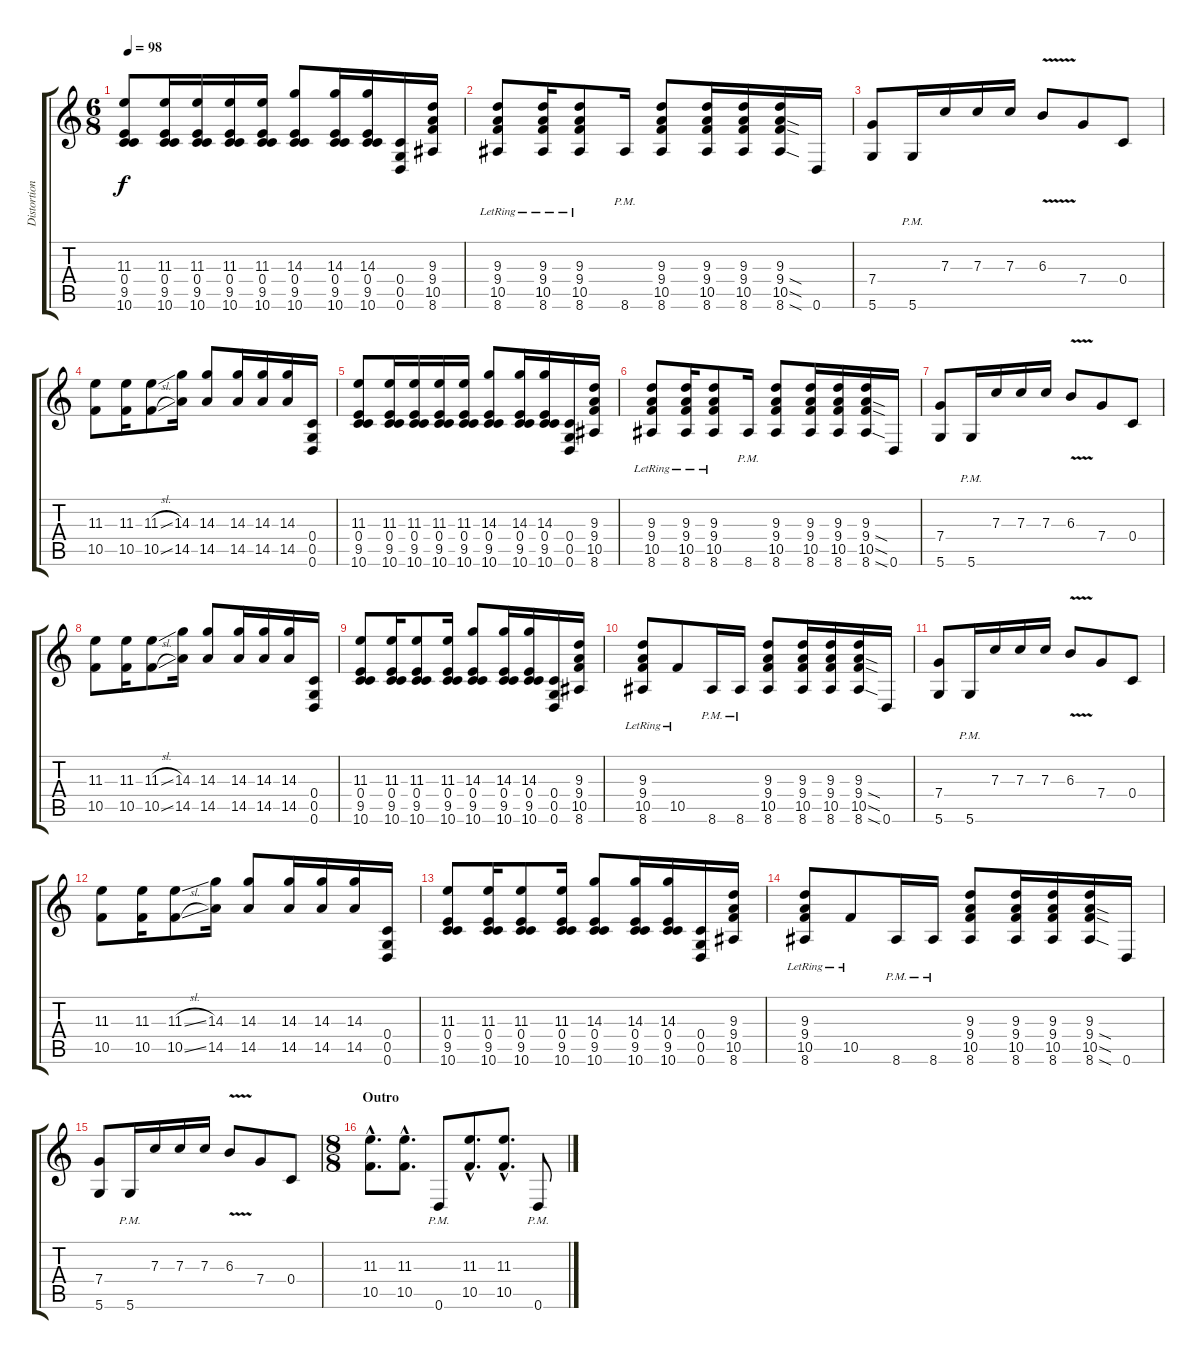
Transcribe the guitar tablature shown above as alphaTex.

\track ("Distortion 1" "Distortion") {instrument distortionguitar}
\staff {score tabs}
\tuning (D4 A3 F3 C3 G2 D2) {hide}
\ts (6 8)
\tempo 98
\clef g2
\ks c
(11.3 0.4 9.5 10.6).8{dy f} (11.3 0.4 9.5 10.6).16 (11.3 0.4 9.5 10.6).16 (11.3 0.4 9.5 10.6).16 (11.3 0.4 9.5 10.6).16 (14.3 0.4 9.5 10.6).8 (14.3 0.4 9.5 10.6).16 (14.3 0.4 9.5 10.6).16 (0.4 0.5 0.6).16 (9.3 9.4 10.5 8.6).16 |
(9.3{lr} 9.4{lr} 10.5{lr} 8.6{lr}).8 (9.3{lr} 9.4{lr} 10.5{lr} 8.6{lr}).16 (9.3{lr} 9.4{lr} 10.5{lr} 8.6{lr}).8 8.6{pm}.16 (9.3 9.4 10.5 8.6).8 (9.3 9.4 10.5 8.6).16 (9.3 9.4 10.5 8.6).16 (9.3 9.4{sod} 10.5{sod} 8.6{sod}).16 0.6.16 |
(7.4 5.6).8 5.6{pm}.16 7.3.16 7.3.16 7.3.16 6.3{v}.8 7.4.8 0.4.8 |
(11.3 10.5).8 (11.3 10.5).16 (11.3{sl} 10.5{sl}).8 (14.3 14.5).16 (14.3 14.5).8 (14.3 14.5).16 (14.3 14.5).16 (14.3 14.5).16 (0.4 0.5 0.6).16 |
(11.3 0.4 9.5 10.6).8 (11.3 0.4 9.5 10.6).16 (11.3 0.4 9.5 10.6).16 (11.3 0.4 9.5 10.6).16 (11.3 0.4 9.5 10.6).16 (14.3 0.4 9.5 10.6).8 (14.3 0.4 9.5 10.6).16 (14.3 0.4 9.5 10.6).16 (0.4 0.5 0.6).16 (9.3 9.4 10.5 8.6).16 |
(9.3{lr} 9.4{lr} 10.5{lr} 8.6{lr}).8 (9.3{lr} 9.4{lr} 10.5{lr} 8.6{lr}).16 (9.3{lr} 9.4{lr} 10.5{lr} 8.6{lr}).8 8.6{pm}.16 (9.3 9.4 10.5 8.6).8 (9.3 9.4 10.5 8.6).16 (9.3 9.4 10.5 8.6).16 (9.3 9.4{sod} 10.5{sod} 8.6{sod}).16 0.6.16 |
(7.4 5.6).8 5.6{pm}.16 7.3.16 7.3.16 7.3.16 6.3{v}.8 7.4.8 0.4.8 |
(11.3 10.5).8 (11.3 10.5).16 (11.3{sl} 10.5{sl}).8 (14.3 14.5).16 (14.3 14.5).8 (14.3 14.5).16 (14.3 14.5).16 (14.3 14.5).16 (0.4 0.5 0.6).16 |
(11.3 0.4 9.5 10.6).8 (11.3 0.4 9.5 10.6).16 (11.3 0.4 9.5 10.6).8 (11.3 0.4 9.5 10.6).16 (14.3 0.4 9.5 10.6).8 (14.3 0.4 9.5 10.6).16 (14.3 0.4 9.5 10.6).16 (0.4 0.5 0.6).16 (9.3 9.4 10.5 8.6).16 |
(9.3{lr} 9.4{lr} 10.5{lr} 8.6{lr}).8 10.5{lr}.8 8.6{pm}.16 8.6{pm}.16 (9.3 9.4 10.5 8.6).8 (9.3 9.4 10.5 8.6).16 (9.3 9.4 10.5 8.6).16 (9.3 9.4{sod} 10.5{sod} 8.6{sod}).16 0.6.16 |
(7.4 5.6).8 5.6{pm}.16 7.3.16 7.3.16 7.3.16 6.3{v}.8 7.4.8 0.4.8 |
(11.3 10.5).8 (11.3 10.5).16 (11.3{sl} 10.5{sl}).8 (14.3 14.5).16 (14.3 14.5).8 (14.3 14.5).16 (14.3 14.5).16 (14.3 14.5).16 (0.4 0.5 0.6).16 |
(11.3 0.4 9.5 10.6).8 (11.3 0.4 9.5 10.6).16 (11.3 0.4 9.5 10.6).8 (11.3 0.4 9.5 10.6).16 (14.3 0.4 9.5 10.6).8 (14.3 0.4 9.5 10.6).16 (14.3 0.4 9.5 10.6).16 (0.4 0.5 0.6).16 (9.3 9.4 10.5 8.6).16 |
(9.3{lr} 9.4{lr} 10.5{lr} 8.6{lr}).8 10.5{lr}.8 8.6{pm}.16 8.6{pm}.16 (9.3 9.4 10.5 8.6).8 (9.3 9.4 10.5 8.6).16 (9.3 9.4 10.5 8.6).16 (9.3 9.4{sod} 10.5{sod} 8.6{sod}).16 0.6.16 |
(7.4 5.6).8 5.6{pm}.16 7.3.16 7.3.16 7.3.16 6.3{v}.8 7.4.8 0.4.8 |
\ts (8 8)
\section ("" "Outro")
(11.3{hac} 10.5{hac}).8{d} (11.3{hac} 10.5{hac}).8{d} 0.6{pm}.8 (11.3{hac} 10.5{hac}).8{d} (11.3{hac} 10.5{hac}).8{d} 0.6{pm}.8
